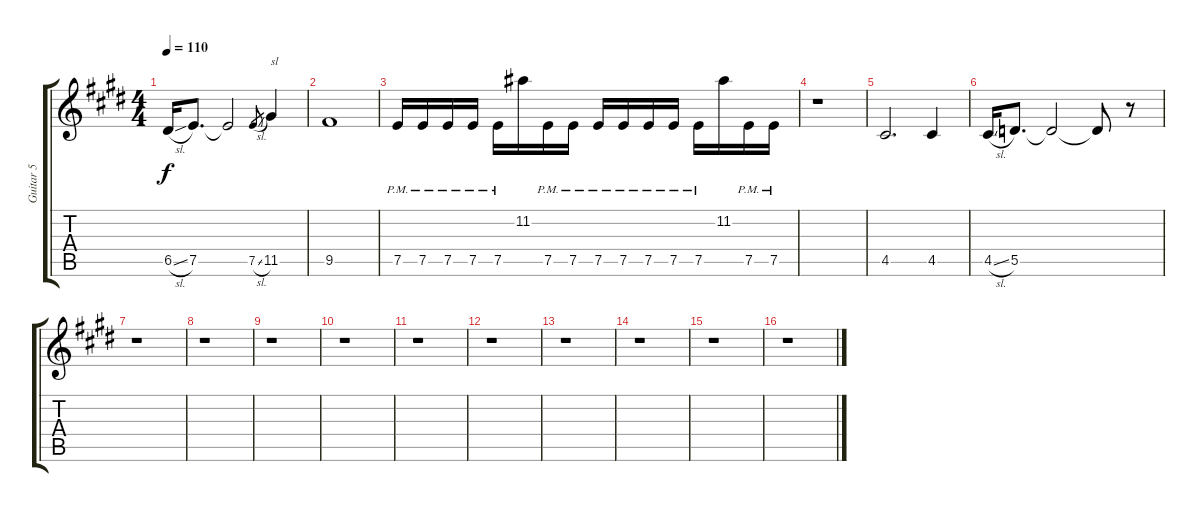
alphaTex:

\track ("Guitar 5" "Guitar 5") {instrument distortionguitar}
\staff {score tabs}
\tuning (E4 B3 G3 D3 A2 E2) {hide}
\ts (4 4)
\tempo 110
\clef g2
\ks e
6.5{sl}.16{dy f} 7.5.8{d} 7.5{t}.2 7.5{sl}.8{gr} 11.5.4{txt "sl"} |
9.5.1 |
7.5{pm}.16 7.5{pm}.16 7.5{pm}.16 7.5{pm}.16 7.5{pm}.16 11.2.16 7.5{pm}.16 7.5{pm}.16 7.5{pm}.16 7.5{pm}.16 7.5{pm}.16 7.5{pm}.16 7.5{pm}.16 11.2.16 7.5{pm}.16 7.5{pm}.16 |
r.1 |
4.5.2{d} 4.5.4 |
4.5{sl}.16 5.5.8{d} 5.5{t}.2 5.5{t}.8 r.8 |
r.1 |
r.1 |
r.1 |
r.1 |
r.1 |
r.1 |
r.1 |
r.1 |
r.1 |
r.1
